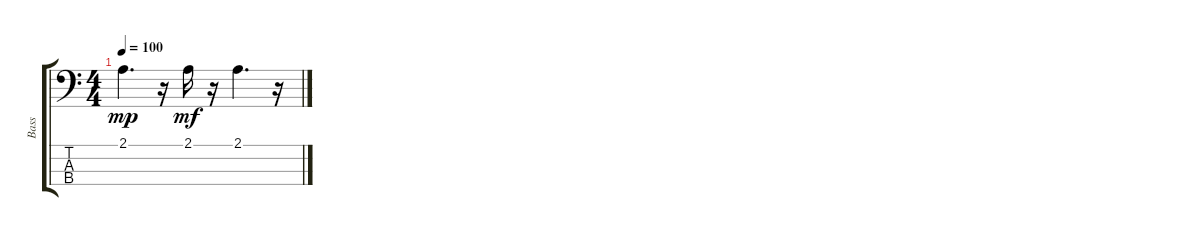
\track ("Bass" "Bass") {instrument electricbassfinger}
\staff {score tabs}
\tuning (G2 D2 A1 E1) {hide}
\ts (4 4)
\tempo 100
\clef f4
\ks c
2.1.4{d dy mp} r.16 2.1.16{dy mf} r.16 2.1.4{d} r.16
